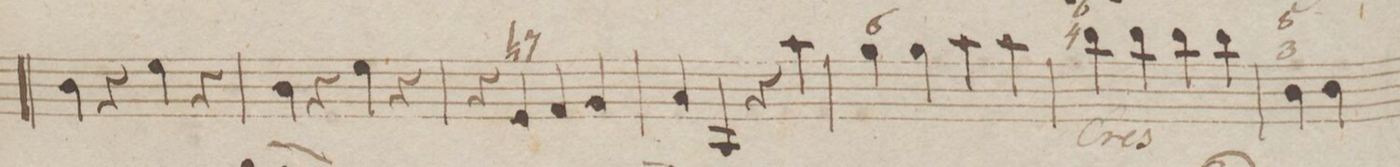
**kern	**fba	**dynam
*I"Organ.	*	*
*clefF4	*	*
*k[f#]	*	*
*met(c|)	*	*
*M4/4	*	*
4D\	.	.
4r	.	.
4G\	.	.
4r	.	.
=139	=139	=139
4D\	.	.
4r	.	.
4G\	.	.
4r	.	.
=140	=140	=140
4r	.	.
4GG/	n7	.
4AA/	.	.
4BB/	.	.
=141	=141	=141
4C/	.	.
4CC/	.	.
4r	.	.
4c\	.	.
=142	=142	=142
4B\	6	.
4B\	.	.
4c\	.	.
4c\	.	.
=143	=143	=143
4d\	6 4	<
4d\	.	.
4d\	.	.
4d\	.	.
=144	=144	=144
4D\	5 3	.
4D\	.	.
*-	*-	*-
